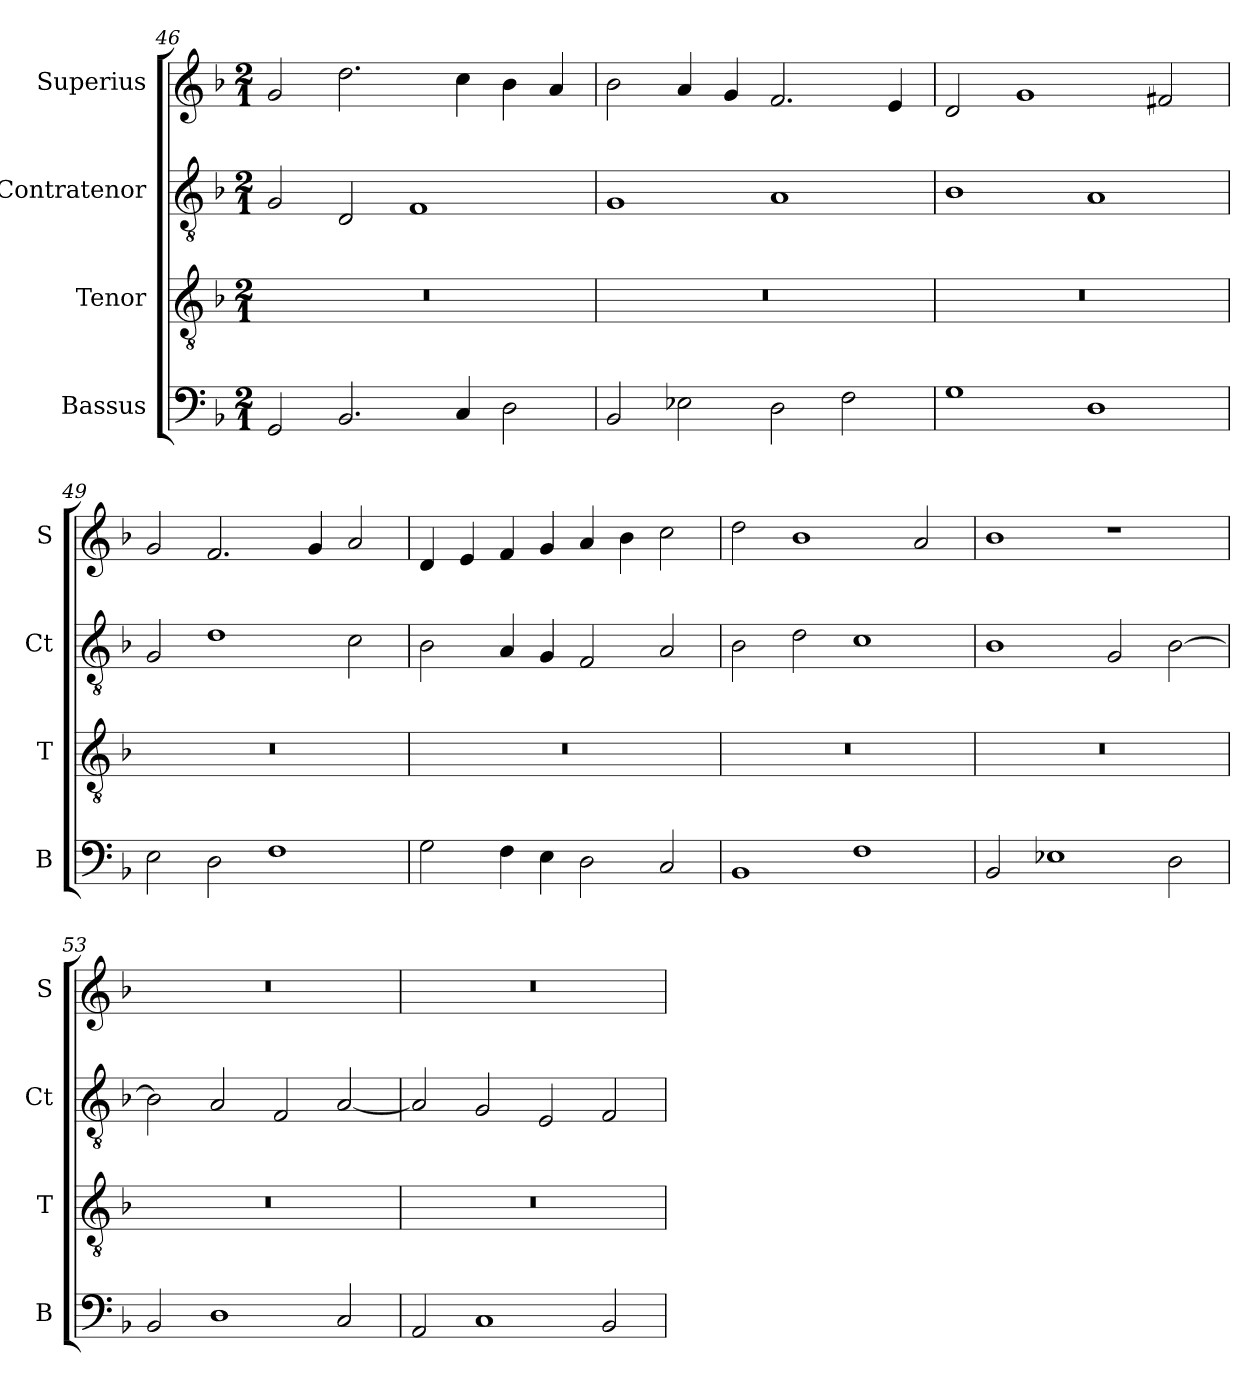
**kern	**kern	**kern	**kern
*part4	*part3	*part2	*part1
*staff4	*staff3	*staff2	*staff1
*I"Bassus	*I"Tenor	*I"Contratenor	*I"Superius
*I'B	*I'T	*I'Ct	*I'S
*clefF4	*clefGv2	*clefGv2	*clefG2
*k[b-]	*k[b-]	*k[b-]	*k[b-]
*M2/1	*M2/1	*M2/1	*M2/1
=46	=46	=46	=46
2GG/	0r	2G/	2g/
2.BB-/	.	2D/	2.dd\
.	.	1F	.
4C/	.	.	4cc\
2D\	.	.	4b-\
.	.	.	4a/
=47	=47	=47	=47
2BB-/	0r	1G	2b-\
2E-X\	.	.	4a/
.	.	.	4g/
2D\	.	1A	2.f/
2F\	.	.	.
.	.	.	4e/
=48	=48	=48	=48
1G	0r	1B-	2d/
.	.	.	1g
1D	.	1A	.
.	.	.	2f#X/
=49	=49	=49	=49
2E\	0r	2G/	2g/
2D\	.	1d	2.f/
1F	.	.	.
.	.	.	4g/
.	.	2c\	2a/
=50	=50	=50	=50
2G\	0r	2B-\	4d/
.	.	.	4e/
4F\	.	4A/	4f/
4E\	.	4G/	4g/
2D\	.	2F/	4a/
.	.	.	4b-\
2C/	.	2A/	2cc\
=51	=51	=51	=51
1BB-	0r	2B-\	2dd\
.	.	2d\	1b-
1F	.	1c	.
.	.	.	2a/
=52	=52	=52	=52
2BB-/	0r	1B-	1b-
1E-X	.	.	.
.	.	2G/	1r
2D\	.	[2B-\	.
=53	=53	=53	=53
2BB-/	0r	2B-\]	0r
1D	.	2A/	.
.	.	2F/	.
2C/	.	[2A/	.
=54	=54	=54	=54
2AA/	0r	2A/]	0r
1C	.	2G/	.
.	.	2E/	.
2BB-/	.	2F/	.
=	=	=	=
*-	*-	*-	*-
